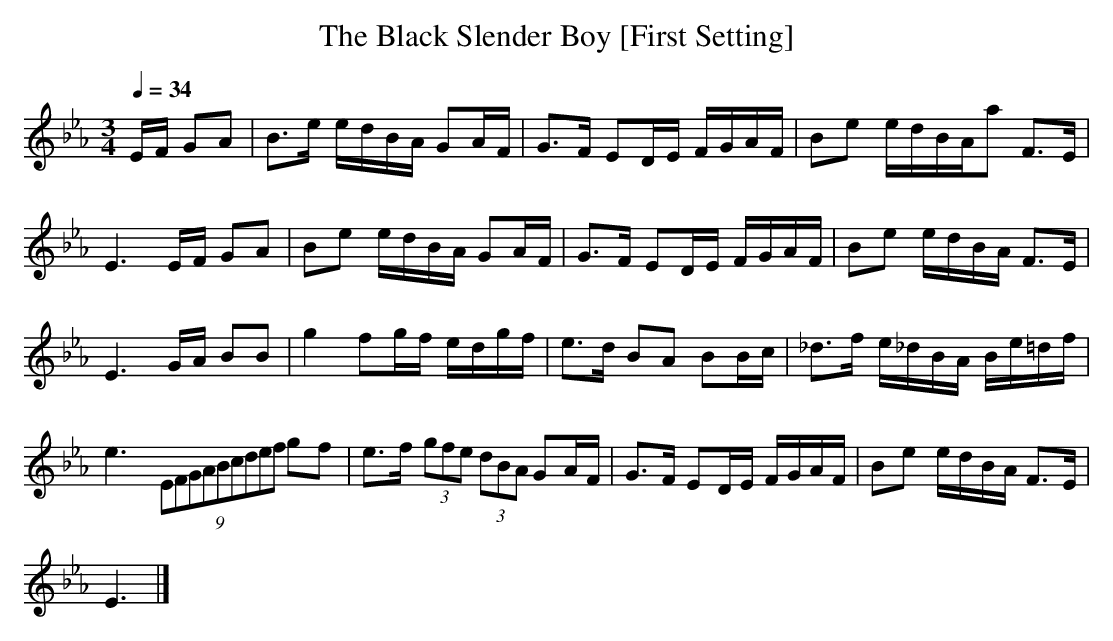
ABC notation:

X:1
T: The Black Slender Boy [First Setting]
M: 3/4
L: 1/8
Q: 1/4=34
K: Eb % 3 flats
V:1
E/F/ GA | B>e e/d/B/A/ GA/F/ | G>F ED/E/ F/G/A/F/ | Be e/d/B/A/a F>E |
E3 E/F/ GA | Be e/d/B/A/ GA/F/ | G>F ED/E/ F/G/A/F/ | Be e/d/B/A/ F>E |
E3 G/A/ BB | g2 fg/f/ e/d/g/f/ | e>d BA BB/c/ | _d>f e/_d/B/A/ B/e/=d/f/ |
e3 (9:1EFGABcdef gf | e>f (3:1gfe (3:1dBA GA/F/ | G>F ED/E/ F/G/A/F/ | Be e/d/B/A/ F>E |
E3 |]
